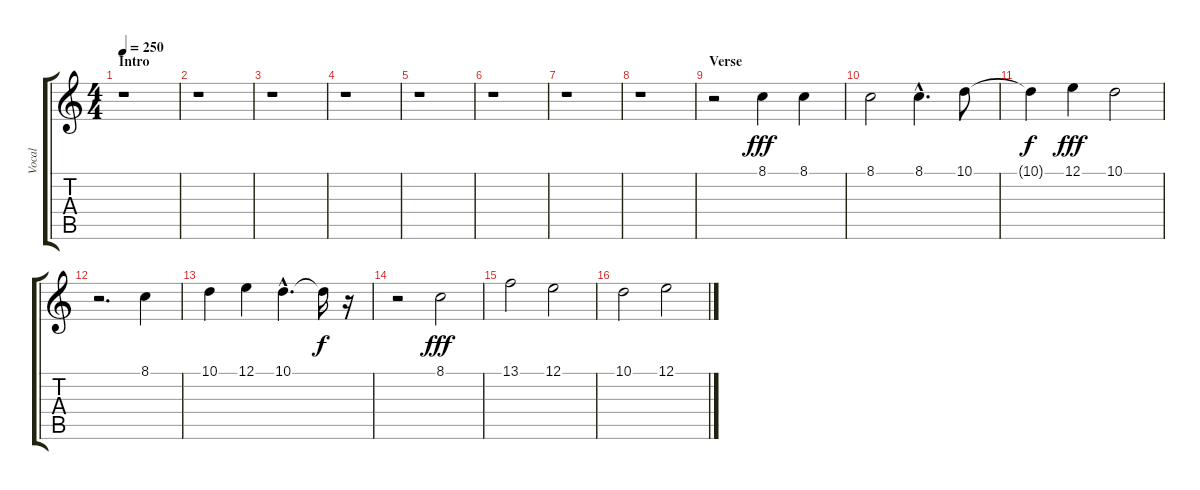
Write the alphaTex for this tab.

\track ("Vocal" "Vocal") {instrument flute}
\staff {score tabs}
\tuning (E4 B3 G3 D3 A2 E2) {hide}
\ts (4 4)
\section ("" "Intro")
\tempo 250
\clef g2
\ks c
r.1{dy fff instrument flute} |
r.1 |
r.1 |
r.1 |
r.1 |
r.1 |
r.1 |
r.1 |
\section ("" "Verse")
r.2 8.1.4 8.1.4 |
8.1.2 8.1{hac}.4{d} 10.1.8 |
10.1{t}.4{dy f} 12.1.4{dy fff} 10.1.2 |
r.2{d} 8.1.4 |
10.1.4 12.1.4 10.1{hac}.4{d} 10.1{t}.16{dy f} r.16 |
r.2 8.1.2{dy fff} |
13.1.2 12.1.2 |
10.1.2 12.1.2
